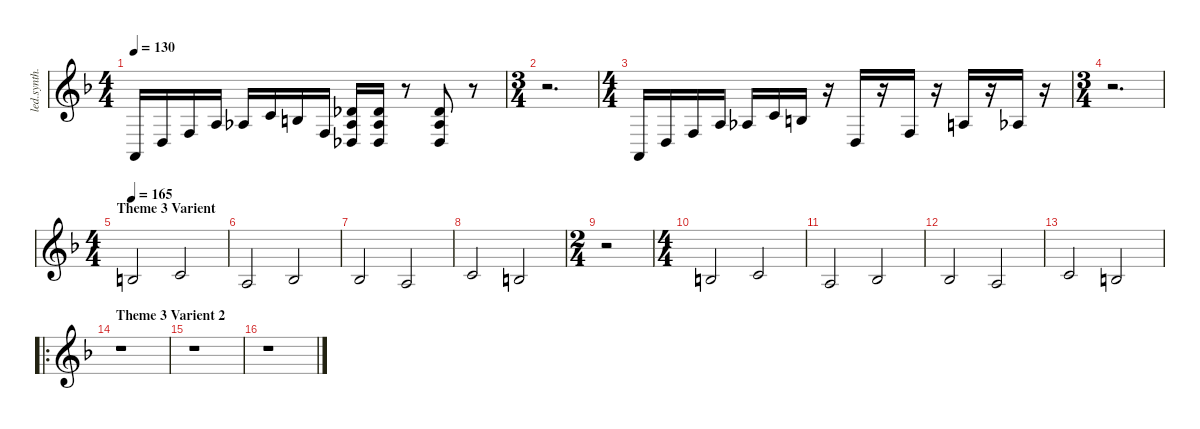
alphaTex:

\defaultSystemsLayout 4
\hideDynamics
\bracketExtendMode nobrackets
\otherSystemsTrackNameOrientation horizontal
\track ("Keyboards" "led.synth.") {instrument lead1square}
\staff {score}
\tuning (E4 B3 G3 D3 A2 E2)
\ts (4 4)
\tempo 130
\clef g2
\ks f
5.6{acc forcenatural}.16{dy f beam Up} 5.5{acc forcenatural}.16{beam Up} 8.5{acc forcenatural}.16{beam Up} 7.4{acc forcenatural}.16{beam Up} 6.4{acc b}.16{beam Up} 5.3{acc forcenatural}.16{beam Up} 4.3{acc forcenatural}.16{beam Up} 3.4{acc forcenatural}.16{beam Up} (6.3{acc b} 6.4{acc b} 4.5{acc b}).16{beam Up} (6.3{acc b} 6.4{acc b} 4.5{acc b}).16{beam Up} r.8{beam Up} (6.3{acc b} 6.4{acc b} 4.5{acc b}).8{beam Up} r.8{beam Up} |
\ts (3 4)
r.2{d beam Down} |
\ts (4 4)
5.6{acc forcenatural}.16{beam Up} 5.5{acc forcenatural}.16{beam Up} 8.5{acc forcenatural}.16{beam Up} 7.4{acc forcenatural}.16{beam Up} 6.4{acc b}.16{beam Up} 5.3{acc forcenatural}.16{beam Up} 4.3{acc forcenatural}.16{beam Up} r.16{beam Up} 5.5{acc forcenatural}.16{beam Up} r.16{beam Up} 8.5{acc forcenatural}.16{beam Up} r.16{beam Up} 7.4{acc forcenatural}.16{beam Up} r.16{beam Up} 6.4{acc b}.16{beam Up} r.16{beam Up} |
\ts (3 4)
r.2{d beam Down} |
\ts (4 4)
\section ("" "Theme 3 Varient")
\tempo 165
4.3{acc forcenatural}.2{instrument synthstrings1 beam Up} 1.2{acc forcenatural}.2{beam Up} |
2.3{acc forcenatural}.2{beam Up} 3.3{acc b}.2{beam Up} |
3.3{acc b}.2{beam Up} 2.3{acc forcenatural}.2{beam Up} |
1.2{acc forcenatural}.2{beam Up} 4.3{acc forcenatural}.2{beam Up} |
\ts (2 4)
r.2{beam Down} |
\ts (4 4)
4.3{acc forcenatural}.2{beam Up} 1.2{acc forcenatural}.2{beam Up} |
2.3{acc forcenatural}.2{beam Up} 3.3{acc b}.2{beam Up} |
3.3{acc b}.2{beam Up} 2.3{acc forcenatural}.2{beam Up} |
1.2{acc forcenatural}.2{beam Up} 4.3{acc forcenatural}.2{beam Up} |
\ro
\section ("" "Theme 3 Varient 2")
r.1{beam Down} |
r.1{beam Down} |
r.1{beam Down}
